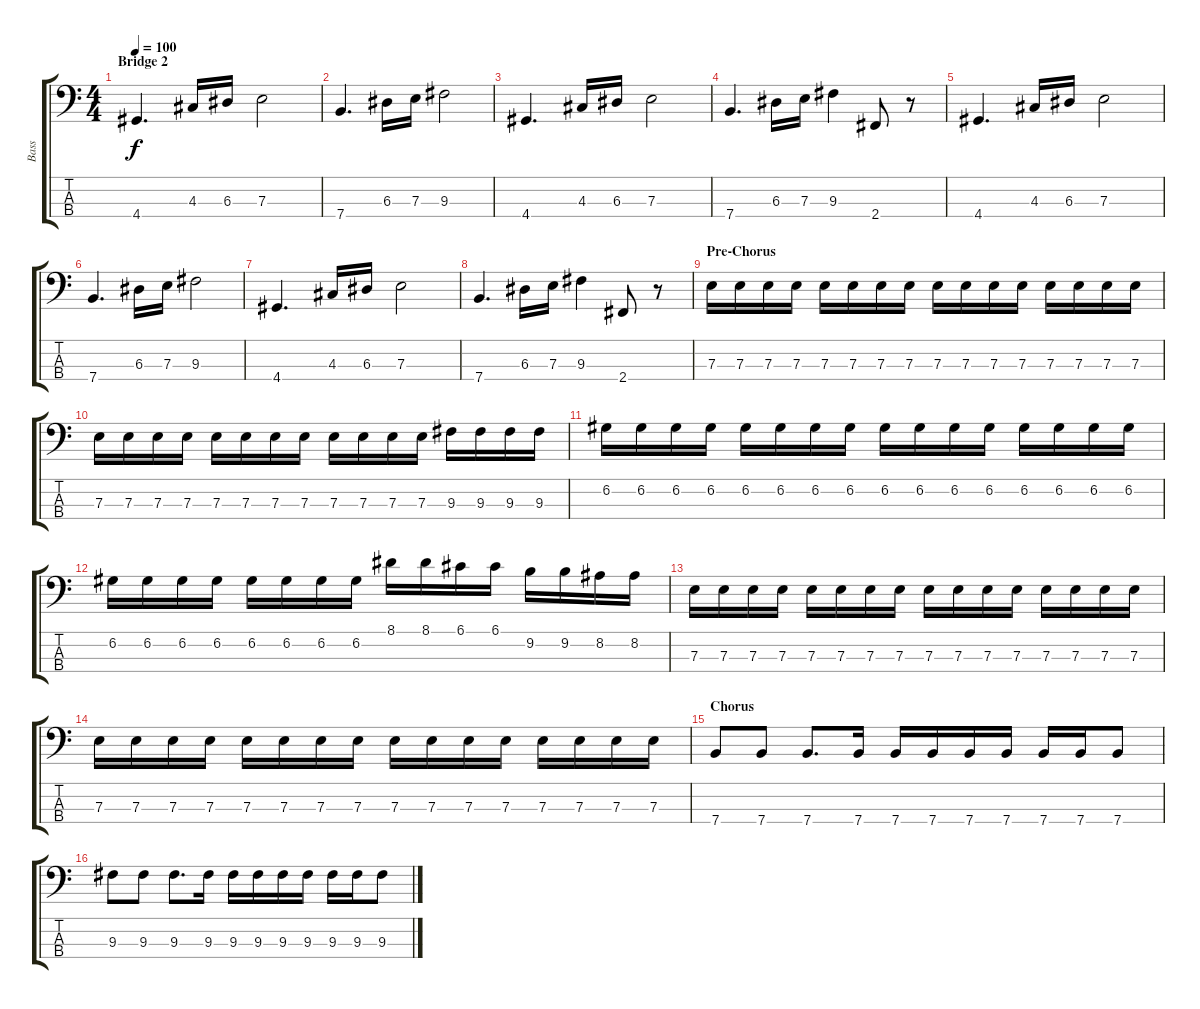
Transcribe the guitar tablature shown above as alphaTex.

\track ("Bass" "Bass") {instrument electricbassfinger}
\staff {score tabs}
\tuning (G2 D2 A1 E1) {hide}
\ts (4 4)
\section ("" "Bridge 2")
\tempo 100
\clef f4
\ks c
4.4.4{d dy f} 4.3.16 6.3.16 7.3.2 |
7.4.4{d} 6.3.16 7.3.16 9.3.2 |
4.4.4{d} 4.3.16 6.3.16 7.3.2 |
7.4.4{d} 6.3.16 7.3.16 9.3.4 2.4.8 r.8 |
4.4.4{d} 4.3.16 6.3.16 7.3.2 |
7.4.4{d} 6.3.16 7.3.16 9.3.2 |
4.4.4{d} 4.3.16 6.3.16 7.3.2 |
7.4.4{d} 6.3.16 7.3.16 9.3.4 2.4.8 r.8 |
\section ("" "Pre-Chorus")
7.3.16 7.3.16 7.3.16 7.3.16 7.3.16 7.3.16 7.3.16 7.3.16 7.3.16 7.3.16 7.3.16 7.3.16 7.3.16 7.3.16 7.3.16 7.3.16 |
7.3.16 7.3.16 7.3.16 7.3.16 7.3.16 7.3.16 7.3.16 7.3.16 7.3.16 7.3.16 7.3.16 7.3.16 9.3.16 9.3.16 9.3.16 9.3.16 |
6.2.16 6.2.16 6.2.16 6.2.16 6.2.16 6.2.16 6.2.16 6.2.16 6.2.16 6.2.16 6.2.16 6.2.16 6.2.16 6.2.16 6.2.16 6.2.16 |
6.2.16 6.2.16 6.2.16 6.2.16 6.2.16 6.2.16 6.2.16 6.2.16 8.1.16 8.1.16 6.1.16 6.1.16 9.2.16 9.2.16 8.2.16 8.2.16 |
7.3.16 7.3.16 7.3.16 7.3.16 7.3.16 7.3.16 7.3.16 7.3.16 7.3.16 7.3.16 7.3.16 7.3.16 7.3.16 7.3.16 7.3.16 7.3.16 |
7.3.16 7.3.16 7.3.16 7.3.16 7.3.16 7.3.16 7.3.16 7.3.16 7.3.16 7.3.16 7.3.16 7.3.16 7.3.16 7.3.16 7.3.16 7.3.16 |
\section ("" "Chorus")
7.4.8 7.4.8 7.4.8{d} 7.4.16 7.4.16 7.4.16 7.4.16 7.4.16 7.4.16 7.4.16 7.4.8 |
9.3.8 9.3.8 9.3.8{d} 9.3.16 9.3.16 9.3.16 9.3.16 9.3.16 9.3.16 9.3.16 9.3.8
